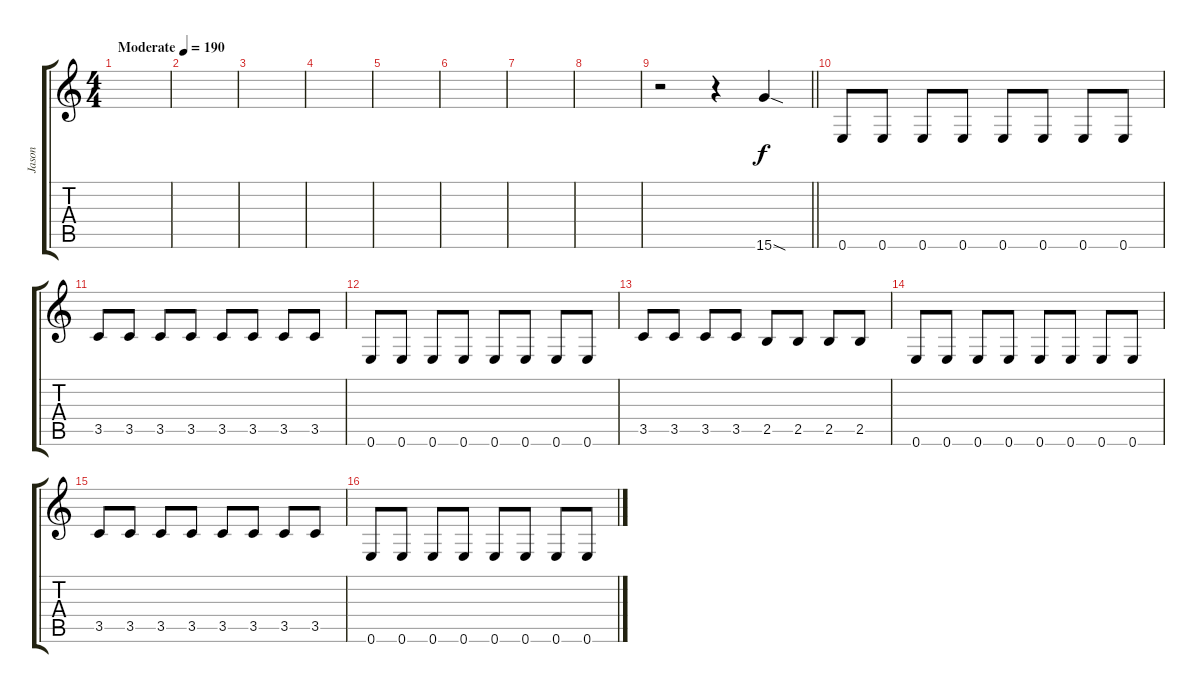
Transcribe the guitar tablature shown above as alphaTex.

\track ("Jason" "Jason") {instrument electricbassfinger}
\staff {score tabs}
\tuning (E4 B3 G3 D3 A2 E2) {hide}
\ts (4 4)
\tempo (190 "Moderate")
\clef g2
\ks c
|
|
|
|
|
|
|
|
\barLineRight lightlight
r.2 r.4 15.6{sod}.4 |
0.6.8 0.6.8 0.6.8 0.6.8 0.6.8 0.6.8 0.6.8 0.6.8 |
3.5.8 3.5.8 3.5.8 3.5.8 3.5.8 3.5.8 3.5.8 3.5.8 |
0.6.8 0.6.8 0.6.8 0.6.8 0.6.8 0.6.8 0.6.8 0.6.8 |
3.5.8 3.5.8 3.5.8 3.5.8 2.5.8 2.5.8 2.5.8 2.5.8 |
0.6.8 0.6.8 0.6.8 0.6.8 0.6.8 0.6.8 0.6.8 0.6.8 |
3.5.8 3.5.8 3.5.8 3.5.8 3.5.8 3.5.8 3.5.8 3.5.8 |
0.6.8 0.6.8 0.6.8 0.6.8 0.6.8 0.6.8 0.6.8 0.6.8
